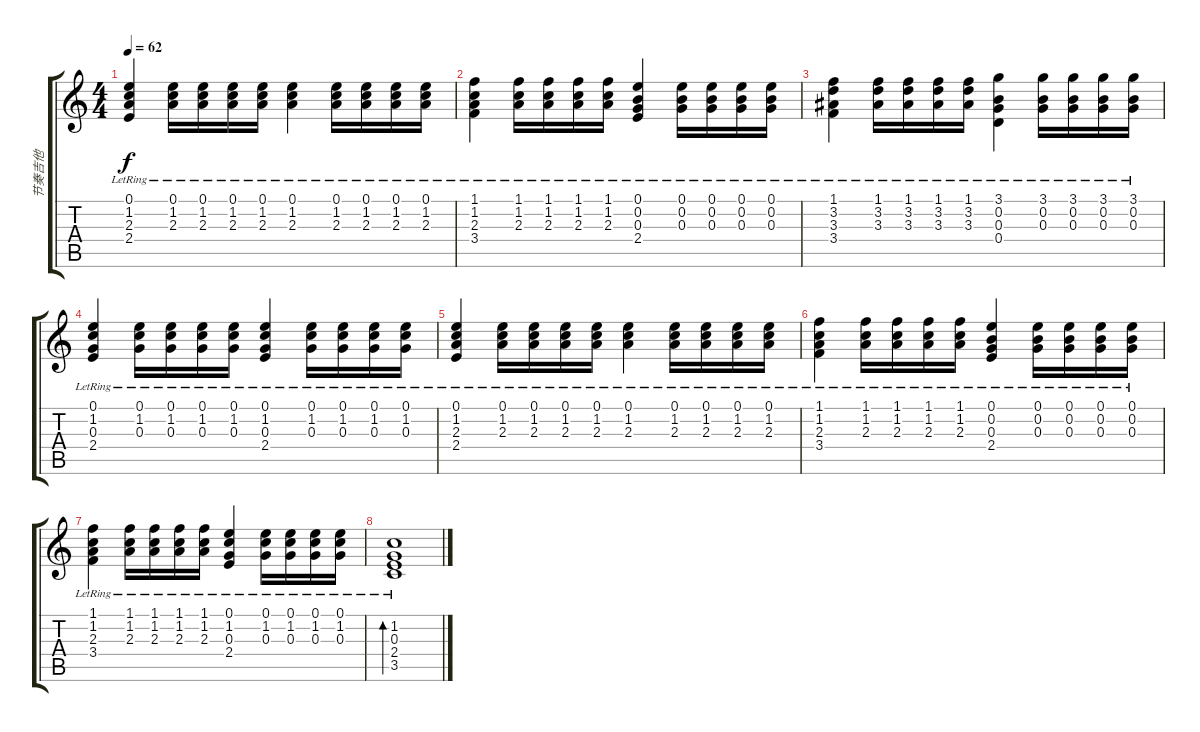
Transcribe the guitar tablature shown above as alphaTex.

\track ("节奏吉他" "节奏吉他") {instrument acousticguitarsteel}
\staff {score tabs}
\tuning (E4 B3 G3 D3 A2 E2) {hide}
\ts (4 4)
\tempo 62
\clef g2
\ks c
(0.1{lr} 1.2{lr} 2.3{lr} 2.4{lr}).4{dy f} (0.1{lr} 1.2{lr} 2.3{lr}).16 (0.1{lr} 1.2{lr} 2.3{lr}).16 (0.1{lr} 1.2{lr} 2.3{lr}).16 (0.1{lr} 1.2{lr} 2.3{lr}).16 (0.1{lr} 1.2{lr} 2.3{lr}).4 (0.1{lr} 1.2{lr} 2.3{lr}).16 (0.1{lr} 1.2{lr} 2.3{lr}).16 (0.1{lr} 1.2{lr} 2.3{lr}).16 (0.1{lr} 1.2{lr} 2.3{lr}).16 |
(1.1{lr} 1.2{lr} 2.3{lr} 3.4{lr}).4 (1.1{lr} 1.2{lr} 2.3{lr}).16 (1.1{lr} 1.2{lr} 2.3{lr}).16 (1.1{lr} 1.2{lr} 2.3{lr}).16 (1.1{lr} 1.2{lr} 2.3{lr}).16 (0.1{lr} 0.2{lr} 0.3{lr} 2.4{lr}).4 (0.1{lr} 0.2{lr} 0.3{lr}).16 (0.1{lr} 0.2{lr} 0.3{lr}).16 (0.1{lr} 0.2{lr} 0.3{lr}).16 (0.1{lr} 0.2{lr} 0.3{lr}).16 |
(1.1{lr} 3.2{lr} 3.3{lr} 3.4{lr}).4 (1.1{lr} 3.2{lr} 3.3{lr}).16 (1.1{lr} 3.2{lr} 3.3{lr}).16 (1.1{lr} 3.2{lr} 3.3{lr}).16 (1.1{lr} 3.2{lr} 3.3{lr}).16 (3.1{lr} 0.2{lr} 0.3{lr} 0.4{lr}).4 (3.1{lr} 0.2{lr} 0.3{lr}).16 (3.1{lr} 0.2{lr} 0.3{lr}).16 (3.1{lr} 0.2{lr} 0.3{lr}).16 (3.1{lr} 0.2{lr} 0.3{lr}).16 |
(0.1{lr} 1.2{lr} 0.3{lr} 2.4{lr}).4 (0.1{lr} 1.2{lr} 0.3{lr}).16 (0.1{lr} 1.2{lr} 0.3{lr}).16 (0.1{lr} 1.2{lr} 0.3{lr}).16 (0.1{lr} 1.2{lr} 0.3{lr}).16 (0.1{lr} 1.2{lr} 0.3{lr} 2.4{lr}).4 (0.1{lr} 1.2{lr} 0.3{lr}).16 (0.1{lr} 1.2{lr} 0.3{lr}).16 (0.1{lr} 1.2{lr} 0.3{lr}).16 (0.1{lr} 1.2{lr} 0.3{lr}).16 |
(0.1{lr} 1.2{lr} 2.3{lr} 2.4{lr}).4 (0.1{lr} 1.2{lr} 2.3{lr}).16 (0.1{lr} 1.2{lr} 2.3{lr}).16 (0.1{lr} 1.2{lr} 2.3{lr}).16 (0.1{lr} 1.2{lr} 2.3{lr}).16 (0.1{lr} 1.2{lr} 2.3{lr}).4 (0.1{lr} 1.2{lr} 2.3{lr}).16 (0.1{lr} 1.2{lr} 2.3{lr}).16 (0.1{lr} 1.2{lr} 2.3{lr}).16 (0.1{lr} 1.2{lr} 2.3{lr}).16 |
(1.1{lr} 1.2{lr} 2.3{lr} 3.4{lr}).4 (1.1{lr} 1.2{lr} 2.3{lr}).16 (1.1{lr} 1.2{lr} 2.3{lr}).16 (1.1{lr} 1.2{lr} 2.3{lr}).16 (1.1{lr} 1.2{lr} 2.3{lr}).16 (0.1{lr} 0.2{lr} 0.3{lr} 2.4{lr}).4 (0.1{lr} 0.2{lr} 0.3{lr}).16 (0.1{lr} 0.2{lr} 0.3{lr}).16 (0.1{lr} 0.2{lr} 0.3{lr}).16 (0.1{lr} 0.2{lr} 0.3{lr}).16 |
(1.1{lr} 1.2{lr} 2.3{lr} 3.4{lr}).4 (1.1{lr} 1.2{lr} 2.3{lr}).16 (1.1{lr} 1.2{lr} 2.3{lr}).16 (1.1{lr} 1.2{lr} 2.3{lr}).16 (1.1{lr} 1.2{lr} 2.3{lr}).16 (0.1{lr} 1.2{lr} 0.3{lr} 2.4{lr}).4 (0.1{lr} 1.2{lr} 0.3{lr}).16 (0.1{lr} 1.2{lr} 0.3{lr}).16 (0.1{lr} 1.2{lr} 0.3{lr}).16 (0.1{lr} 1.2{lr} 0.3{lr}).16 |
(1.2{lr} 0.3{lr} 2.4{lr} 3.5{lr}).1{bd 120}
